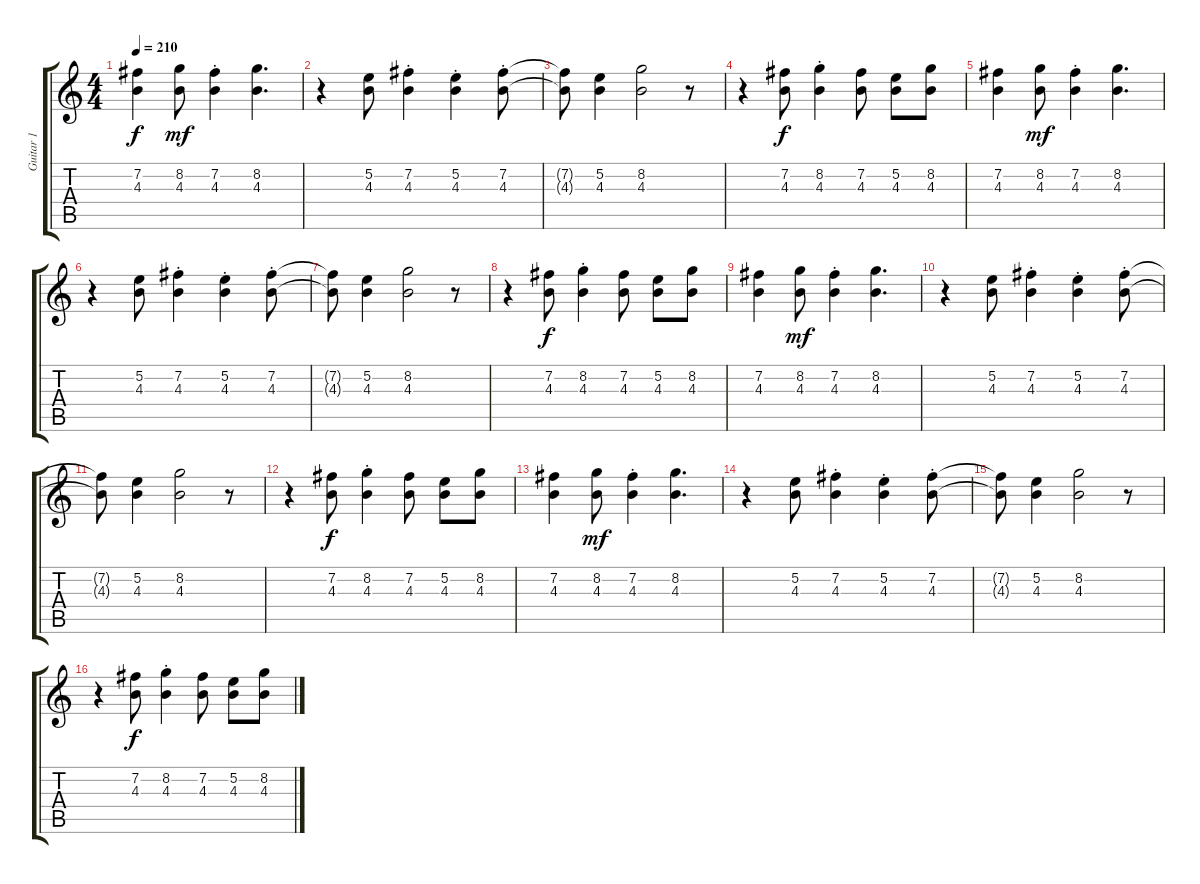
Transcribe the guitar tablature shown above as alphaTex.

\track ("Guitar 1" "Guitar 1") {instrument acousticguitarnylon}
\staff {score tabs}
\tuning (E4 B3 G3 D3 A2 E2) {hide}
\ts (4 4)
\tempo 210
\clef g2
\ks c
(7.2 4.3).4{dy f} (8.2 4.3).8{dy mf} (7.2{st} 4.3).4 (8.2 4.3).4{d} |
r.4 (5.2 4.3).8 (7.2{st} 4.3).4 (5.2{st} 4.3).4 (7.2{st} 4.3).8 |
(7.2{t} 4.3{t}).8 (5.2 4.3).4 (8.2 4.3).2 r.8 |
r.4 (7.2 4.3).8{dy f} (8.2{st} 4.3).4 (7.2 4.3).8 (5.2 4.3).8 (8.2 4.3).8 |
(7.2 4.3).4 (8.2 4.3).8{dy mf} (7.2{st} 4.3).4 (8.2 4.3).4{d} |
r.4 (5.2 4.3).8 (7.2{st} 4.3).4 (5.2{st} 4.3).4 (7.2{st} 4.3).8 |
(7.2{t} 4.3{t}).8 (5.2 4.3).4 (8.2 4.3).2 r.8 |
r.4{volume 14} (7.2 4.3).8{dy f} (8.2{st} 4.3).4 (7.2 4.3).8 (5.2 4.3).8 (8.2 4.3).8 |
(7.2 4.3).4 (8.2 4.3).8{dy mf} (7.2{st} 4.3).4 (8.2 4.3).4{d} |
r.4 (5.2 4.3).8 (7.2{st} 4.3).4 (5.2{st} 4.3).4 (7.2{st} 4.3).8 |
(7.2{t} 4.3{t}).8 (5.2 4.3).4 (8.2 4.3).2 r.8 |
r.4{volume 12} (7.2 4.3).8{dy f} (8.2{st} 4.3).4 (7.2 4.3).8 (5.2 4.3).8 (8.2 4.3).8 |
(7.2 4.3).4 (8.2 4.3).8{dy mf} (7.2{st} 4.3).4 (8.2 4.3).4{d} |
r.4 (5.2 4.3).8 (7.2{st} 4.3).4 (5.2{st} 4.3).4 (7.2{st} 4.3).8 |
(7.2{t} 4.3{t}).8 (5.2 4.3).4 (8.2 4.3).2 r.8 |
r.4{volume 10} (7.2 4.3).8{dy f} (8.2{st} 4.3).4 (7.2 4.3).8 (5.2 4.3).8 (8.2 4.3).8
